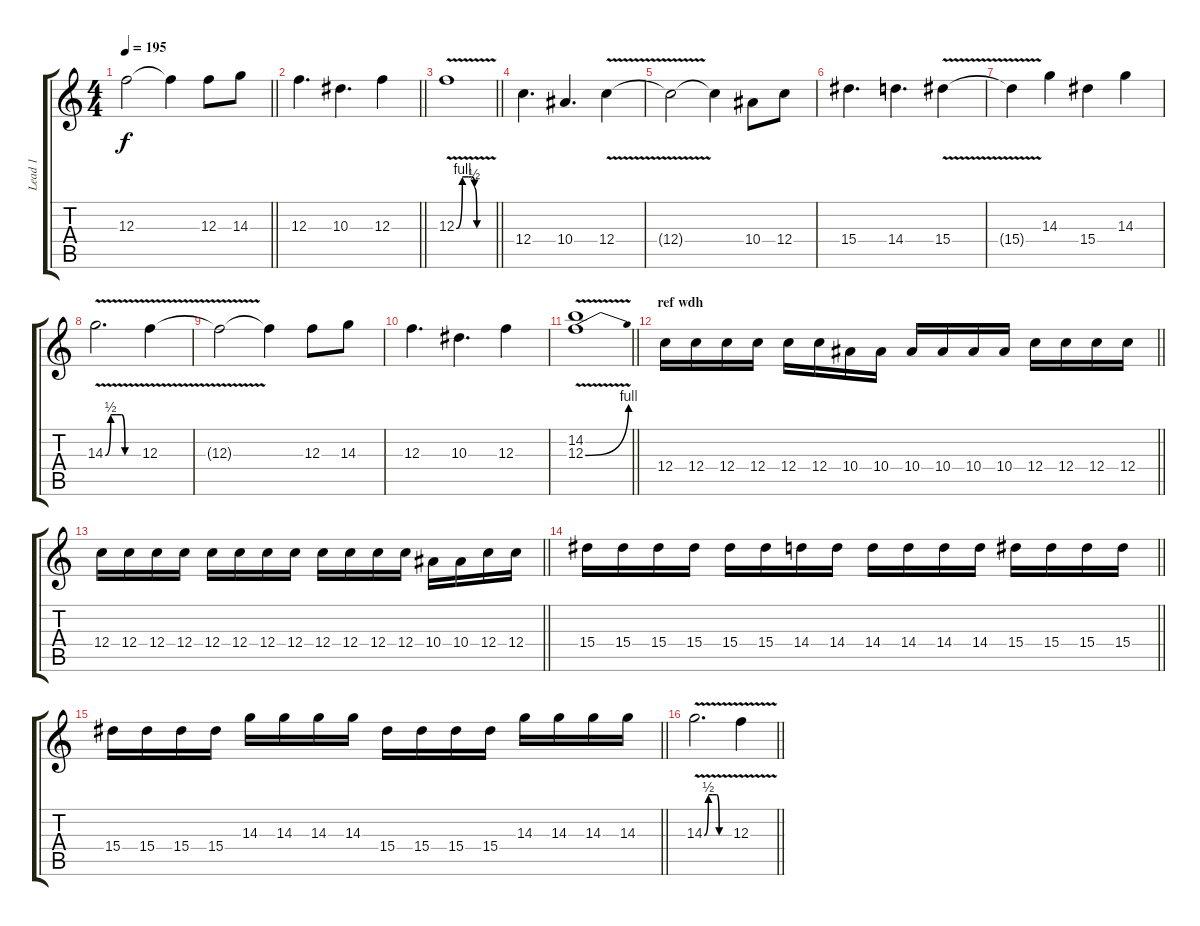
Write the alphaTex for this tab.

\track ("Lead 1" "Lead 1") {instrument distortionguitar}
\staff {score tabs}
\tuning (D4 A3 F3 C3 G2 C2) {hide}
\ts (4 4)
\tempo 195
\clef g2
\barLineRight lightlight
\ks c
12.3{t}.2{dy f} 12.3{t}.4 12.3.8 14.3.8 |
\barLineRight lightlight
12.3.4{d} 10.3.4{d} 12.3.4 |
\barLineRight lightlight
12.3{be (custom 0 0 10 4 20 4 25 4 30 2 34 0 60 0) v}.1 |
12.4.4{d} 10.4.4{d} 12.4{v}.4 |
12.4{t}.2 12.4{t}.4 10.4.8 12.4.8 |
15.4.4{d} 14.4.4{d} 15.4{v}.4 |
15.4{t}.4 14.3.4 15.4.4 14.3.4 |
14.3{be (custom 0 0 10 2 20 2 30 2 36 0 60 0) v}.2{d} 12.3{v}.4 |
12.3{t}.2 12.3{t}.4 12.3.8 14.3.8 |
12.3.4{d} 10.3.4{d} 12.3.4 |
\barLineRight lightlight
(14.2{v} 12.3{be (bend 0 0 60 4) v}).1 |
\section ("" "ref wdh")
\barLineRight lightlight
12.4.16 12.4.16 12.4.16 12.4.16 12.4.16 12.4.16 10.4.16 10.4.16 10.4.16 10.4.16 10.4.16 10.4.16 12.4.16 12.4.16 12.4.16 12.4.16 |
\barLineRight lightlight
12.4.16 12.4.16 12.4.16 12.4.16 12.4.16 12.4.16 12.4.16 12.4.16 12.4.16 12.4.16 12.4.16 12.4.16 10.4.16 10.4.16 12.4.16 12.4.16 |
\barLineRight lightlight
15.4.16 15.4.16 15.4.16 15.4.16 15.4.16 15.4.16 14.4.16 14.4.16 14.4.16 14.4.16 14.4.16 14.4.16 15.4.16 15.4.16 15.4.16 15.4.16 |
\barLineRight lightlight
15.4.16 15.4.16 15.4.16 15.4.16 14.3.16 14.3.16 14.3.16 14.3.16 15.4.16 15.4.16 15.4.16 15.4.16 14.3.16 14.3.16 14.3.16 14.3.16 |
\barLineRight lightlight
14.3{be (custom 0 0 10 2 20 2 30 2 36 0 60 0) v}.2{d} 12.3{v}.4
